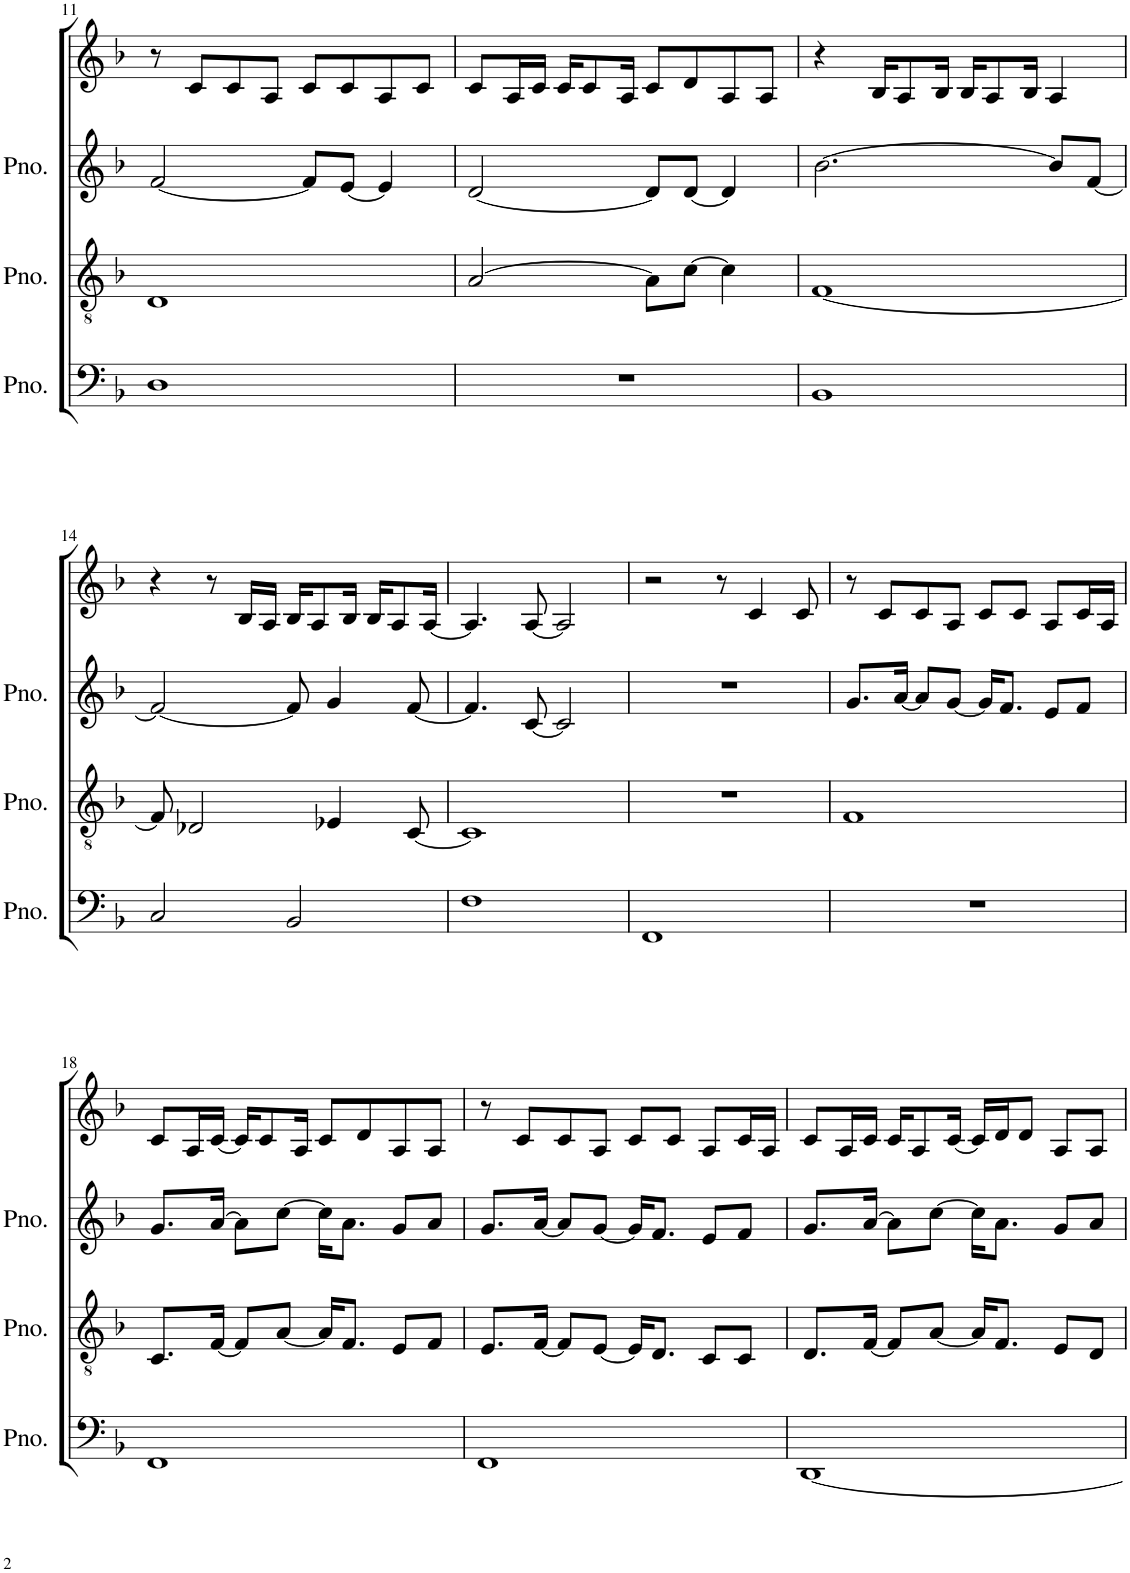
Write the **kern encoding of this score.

**kern	**kern	**kern	**kern
*part4	*part3	*part2	*part1
*staff4	*staff3	*staff2	*staff1
*I"Base	*I"Chorus2	*I"Chorus1	*I"Vocal
!!LO:PB:g=z
*clefF4	*clefGv2	*clefG2	*clefG2
*k[b-]	*k[b-]	*k[b-]	*k[b-]
*M4/4	*M4/4	*M4/4	*M4/4
=11	=11	=11	=11
1D	1D	[2f/	8r
.	.	.	8c/L
.	.	.	8c/
.	.	.	8A/J
.	.	8f/L]	8c/L
.	.	[8e/J	8c/
.	.	4e/]	8A/
.	.	.	8c/J
=12	=12	=12	=12
1r	[2A/	[2d/	8c/L
.	.	.	16A/L
.	.	.	16c/JJ
.	.	.	16c/KL
.	.	.	8c/
.	.	.	16A/Jk
.	8A\L]	8d/L]	8c/L
.	[8c\J	[8d/J	8d/
.	4c\]	4d/]	8A/
.	.	.	8A/J
=13	=13	=13	=13
1BB-	[1F	[2.b-\	4r
.	.	.	16B-/KL
.	.	.	8A/
.	.	.	16B-/Jk
.	.	.	16B-/KL
.	.	.	8A/
.	.	.	16B-/Jk
.	.	8b-/L]	4A/
.	.	[8f/J	.
!!LO:LB:g=z
=14	=14	=14	=14
2C/	8F/]	2f/_	4r
.	2D-X/	.	.
.	.	.	8r
.	.	.	16B-/LL
.	.	.	16A/JJ
2BB-/	.	8f/]	16B-/KL
.	.	.	8A/
.	4E-X/	4g/	.
.	.	.	16B-/Jk
.	.	.	16B-/KL
.	.	.	8A/
.	[8C/	[8f/	.
.	.	.	[16A/Jk
=15	=15	=15	=15
1F	1C]	4.f/]	4.A/]
.	.	[8c/	[8A/
.	.	2c/]	2A/]
=16	=16	=16	=16
1FF	1r	1r	2r
.	.	.	8r
.	.	.	4c/
.	.	.	8c/
=17	=17	=17	=17
1r	1F	8.g/L	8r
.	.	.	8c/L
.	.	[16a/Jk	.
.	.	8a/L]	8c/
.	.	[8g/J	8A/J
.	.	16g/KL]	8c/L
.	.	8.f/J	.
.	.	.	8c/J
.	.	8e/L	8A/L
.	.	8f/J	16c/L
.	.	.	16A/JJ
!!LO:LB:g=z
=18	=18	=18	=18
1FF	8.C/L	8.g/L	8c/L
.	.	.	16A/L
.	[16F/Jk	[16a/Jk	[16c/JJ
.	8F/L]	8a\L]	16c/KL]
.	.	.	8c/
.	[8A/J	[8cc\J	.
.	.	.	16A/Jk
.	16A/KL]	16cc\KL]	8c/L
.	8.F/J	8.a\J	.
.	.	.	8d/
.	8E/L	8g/L	8A/
.	8F/J	8a/J	8A/J
=19	=19	=19	=19
1FF	8.E/L	8.g/L	8r
.	.	.	8c/L
.	[16F/Jk	[16a/Jk	.
.	8F/L]	8a/L]	8c/
.	[8E/J	[8g/J	8A/J
.	16E/KL]	16g/KL]	8c/L
.	8.D/J	8.f/J	.
.	.	.	8c/J
.	8C/L	8e/L	8A/L
.	8C/J	8f/J	16c/L
.	.	.	16A/JJ
=20	=20	=20	=20
[1DD	8.D/L	8.g/L	8c/L
.	.	.	16A/L
.	[16F/Jk	[16a/Jk	16c/JJ
.	8F/L]	8a\L]	16c/KL
.	.	.	8A/
.	[8A/J	[8cc\J	.
.	.	.	[16c/Jk
.	16A/KL]	16cc\KL]	16c/LL]
.	8.F/J	8.a\J	16d/J
.	.	.	8d/J
.	8E/L	8g/L	8A/L
.	8D/J	8a/J	8A/J
=	=	=	=
*-	*-	*-	*-
